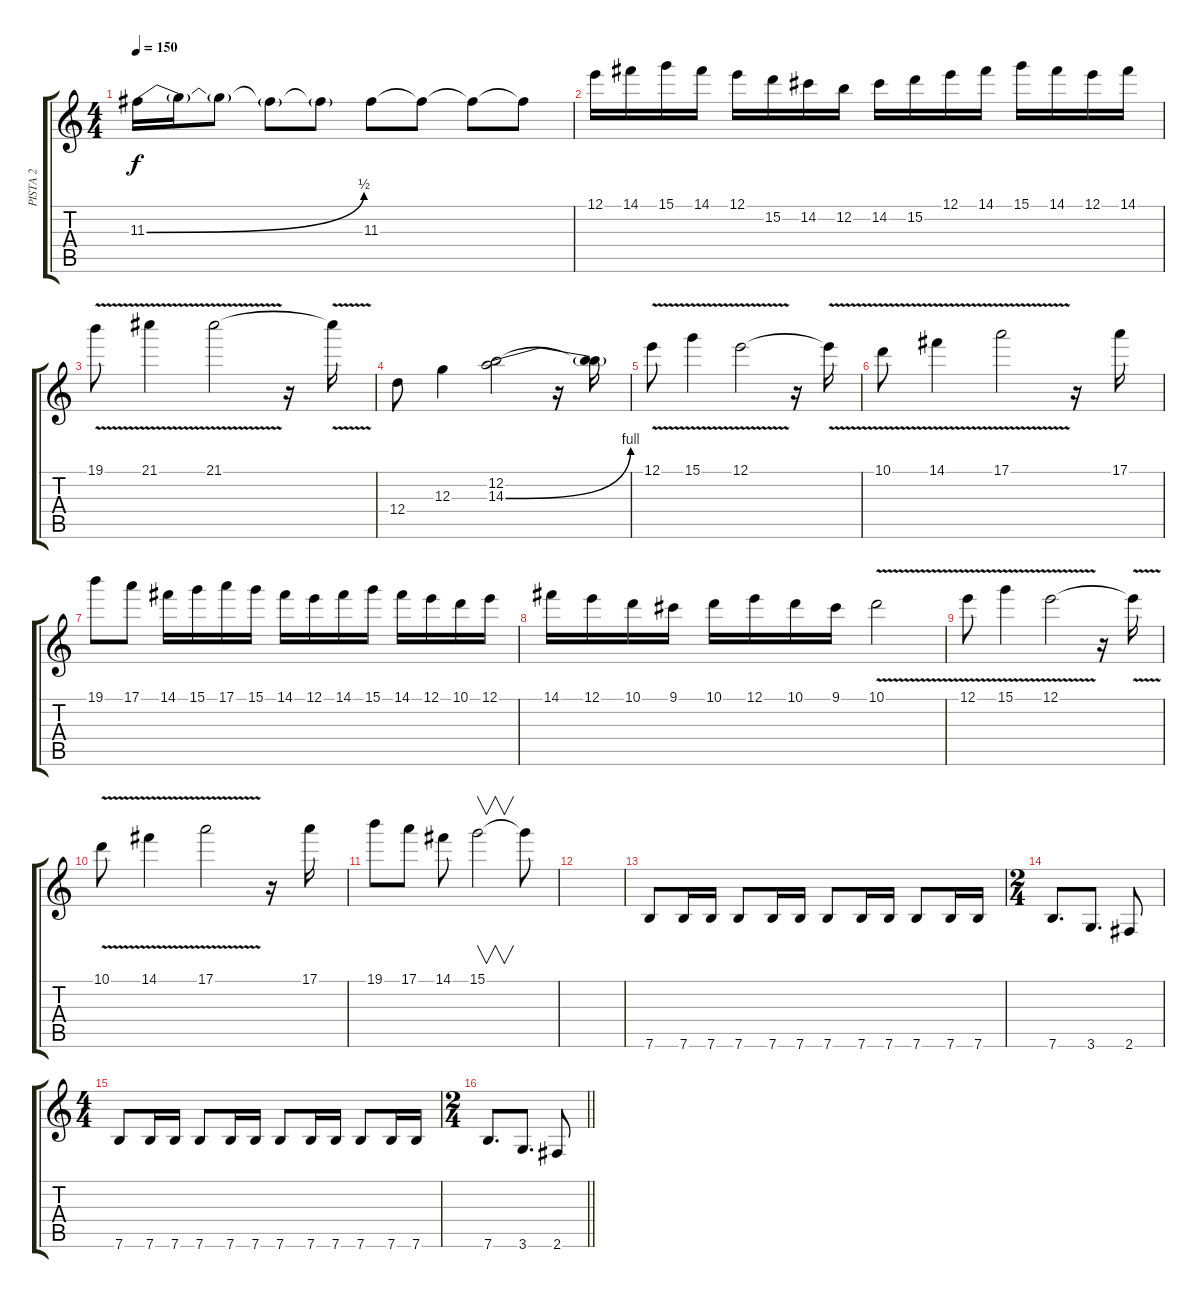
\track ("PISTA 2" "PISTA 2") {instrument distortionguitar}
\staff {score tabs}
\tuning (E4 B3 G3 D3 A2 E2) {hide}
\ts (4 4)
\tempo 150
\clef g2
\ks c
11.3{be (bend 0 0 60 2)}.16{dy f} 11.3{t}.16 11.3{t}.8 11.3{t}.8 11.3{t}.8 11.3.8 11.3{t}.8 11.3{t}.8 11.3{t}.8 |
12.1.16 14.1.16 15.1.16 14.1.16 12.1.16 15.2.16 14.2.16 12.2.16 14.2.16 15.2.16 12.1.16 14.1.16 15.1.16 14.1.16 12.1.16 14.1.16 |
19.1{v}.8 21.1{v}.4 21.1{v}.2 r.16 21.1{t}.16 |
12.4.8 12.3.4 (12.2 14.3{be (bend 0 0 60 4)}).2 r.16 (12.2{t} 14.3{t}).16 |
12.1{v}.8 15.1{v}.4 12.1{v}.2 r.16 12.1{t}.16 |
10.1{v}.8 14.1{v}.4 17.1{v}.2 r.16 17.1.16 |
19.1.8 17.1.8 14.1.16 15.1.16 17.1.16 15.1.16 14.1.16 12.1.16 14.1.16 15.1.16 14.1.16 12.1.16 10.1.16 12.1.16 |
14.1.16 12.1.16 10.1.16 9.1.16 10.1.16 12.1.16 10.1.16 9.1.16 10.1{v}.2 |
12.1{v}.8 15.1{v}.4 12.1{v}.2 r.16 12.1{t}.16 |
10.1{v}.8 14.1{v}.4 17.1{v}.2 r.16 17.1.16 |
19.1.8 17.1.8 14.1.8 15.1.2{v} 15.1{t}.8 |
|
7.6.8 7.6.16 7.6.16 7.6.8 7.6.16 7.6.16 7.6.8 7.6.16 7.6.16 7.6.8 7.6.16 7.6.16 |
\ts (2 4)
7.6.8{d} 3.6.8{d} 2.6.8 |
\ts (4 4)
7.6.8 7.6.16 7.6.16 7.6.8 7.6.16 7.6.16 7.6.8 7.6.16 7.6.16 7.6.8 7.6.16 7.6.16 |
\ts (2 4)
\barLineRight lightlight
7.6.8{d} 3.6.8{d} 2.6.8
